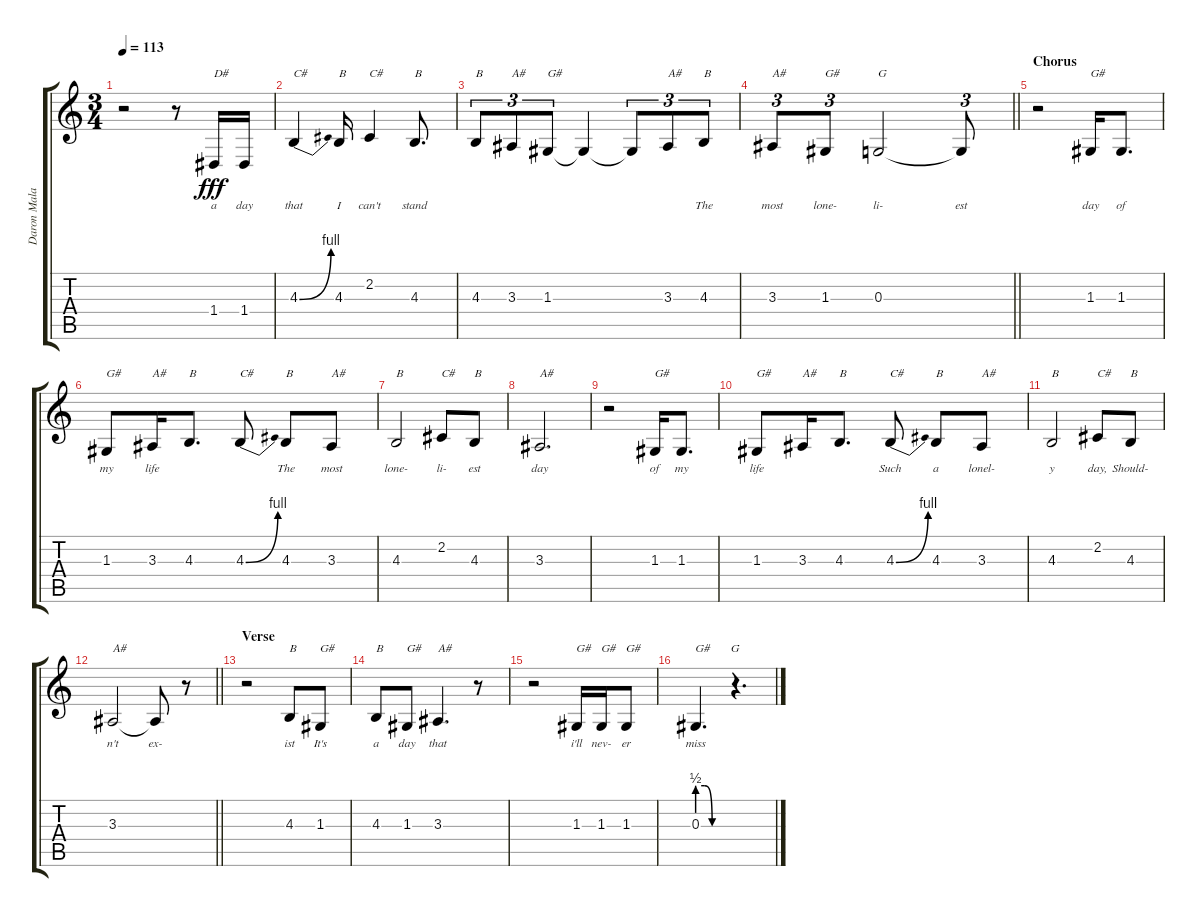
\track ("Daron Malakian - Vocals" "Daron Mala") {instrument tenorsax}
\staff {score tabs}
\tuning (E4 B3 G3 D3 A2 E2) {hide}
\ts (3 4)
\tempo 113
\clef g2
\ks c
r.2{dy fff} r.8 1.4.16{txt "D#" lyrics (0 "a") lyrics (1 "") lyrics (2 "") lyrics (3 "") lyrics (4 "")} 1.4.16{lyrics (0 "day") lyrics (1 "") lyrics (2 "") lyrics (3 "") lyrics (4 "")} |
4.3{be (bend 0 0 60 4)}.4{txt "C#" lyrics (0 "that") lyrics (1 "") lyrics (2 "") lyrics (3 "") lyrics (4 "")} 4.3.16{txt "B" lyrics (0 "I") lyrics (1 "") lyrics (2 "") lyrics (3 "") lyrics (4 "")} 2.2.4{txt "C#" lyrics (0 "can't") lyrics (1 "") lyrics (2 "") lyrics (3 "") lyrics (4 "")} 4.3.8{d txt "B" lyrics (0 "stand") lyrics (1 "") lyrics (2 "") lyrics (3 "") lyrics (4 "")} |
4.3.8{tu (3 2) txt "B" lyrics (0 "") lyrics (1 "") lyrics (2 "") lyrics (3 "") lyrics (4 "")} 3.3.8{tu (3 2) txt "A#" lyrics (0 "") lyrics (1 "") lyrics (2 "") lyrics (3 "") lyrics (4 "")} 1.3.8{tu (3 2) txt "G#" lyrics (0 "") lyrics (1 "") lyrics (2 "") lyrics (3 "") lyrics (4 "")} 1.3{t}.4{lyrics (0 "") lyrics (1 "") lyrics (2 "") lyrics (3 "") lyrics (4 "")} 1.3{t}.8{tu (3 2) lyrics (0 "") lyrics (1 "") lyrics (2 "") lyrics (3 "") lyrics (4 "")} 3.3.8{tu (3 2) txt "A#" lyrics (0 "") lyrics (1 "") lyrics (2 "") lyrics (3 "") lyrics (4 "")} 4.3.8{tu (3 2) txt "B" lyrics (0 "The") lyrics (1 "") lyrics (2 "") lyrics (3 "") lyrics (4 "")} |
\barLineRight lightlight
3.3.8{tu (3 2) txt "A#" lyrics (0 "most") lyrics (1 "") lyrics (2 "") lyrics (3 "") lyrics (4 "")} 1.3.8{tu (3 2) txt "G#" lyrics (0 "lone-") lyrics (1 "") lyrics (2 "") lyrics (3 "") lyrics (4 "")} 0.3.2{txt "G" lyrics (0 "li-") lyrics (1 "") lyrics (2 "") lyrics (3 "") lyrics (4 "")} 0.3{t}.8{tu (3 2) lyrics (0 "est") lyrics (1 "") lyrics (2 "") lyrics (3 "") lyrics (4 "")} |
\section ("" "Chorus")
r.2 1.3.16{txt "G#" lyrics (0 "day") lyrics (1 "") lyrics (2 "") lyrics (3 "") lyrics (4 "")} 1.3.8{d lyrics (0 "of") lyrics (1 "") lyrics (2 "") lyrics (3 "") lyrics (4 "")} |
1.3.8{txt "G#" lyrics (0 "my") lyrics (1 "") lyrics (2 "") lyrics (3 "") lyrics (4 "")} 3.3.16{txt "A#" lyrics (0 "life") lyrics (1 "") lyrics (2 "") lyrics (3 "") lyrics (4 "")} 4.3.8{d txt "B" lyrics (0 "") lyrics (1 "") lyrics (2 "") lyrics (3 "") lyrics (4 "")} 4.3{be (bend 0 0 60 4)}.8{txt "C#" lyrics (0 "") lyrics (1 "") lyrics (2 "") lyrics (3 "") lyrics (4 "")} 4.3.8{txt "B" lyrics (0 "The") lyrics (1 "") lyrics (2 "") lyrics (3 "") lyrics (4 "")} 3.3.8{txt "A#" lyrics (0 "most") lyrics (1 "") lyrics (2 "") lyrics (3 "") lyrics (4 "")} |
4.3.2{txt "B" lyrics (0 "lone-") lyrics (1 "") lyrics (2 "") lyrics (3 "") lyrics (4 "")} 2.2.8{txt "C#" lyrics (0 "li-") lyrics (1 "") lyrics (2 "") lyrics (3 "") lyrics (4 "")} 4.3.8{txt "B" lyrics (0 "est") lyrics (1 "") lyrics (2 "") lyrics (3 "") lyrics (4 "")} |
3.3.2{d txt "A#" lyrics (0 "day") lyrics (1 "") lyrics (2 "") lyrics (3 "") lyrics (4 "")} |
r.2 1.3.16{txt "G#" lyrics (0 "of") lyrics (1 "") lyrics (2 "") lyrics (3 "") lyrics (4 "")} 1.3.8{d lyrics (0 "my") lyrics (1 "") lyrics (2 "") lyrics (3 "") lyrics (4 "")} |
1.3.8{txt "G#" lyrics (0 "life") lyrics (1 "") lyrics (2 "") lyrics (3 "") lyrics (4 "")} 3.3.16{txt "A#" lyrics (0 "") lyrics (1 "") lyrics (2 "") lyrics (3 "") lyrics (4 "")} 4.3.8{d txt "B" lyrics (0 "") lyrics (1 "") lyrics (2 "") lyrics (3 "") lyrics (4 "")} 4.3{be (bend 0 0 60 4)}.8{txt "C#" lyrics (0 "Such") lyrics (1 "") lyrics (2 "") lyrics (3 "") lyrics (4 "")} 4.3.8{txt "B" lyrics (0 "a") lyrics (1 "") lyrics (2 "") lyrics (3 "") lyrics (4 "")} 3.3.8{txt "A#" lyrics (0 "lonel-") lyrics (1 "") lyrics (2 "") lyrics (3 "") lyrics (4 "")} |
4.3.2{txt "B" lyrics (0 "y") lyrics (1 "") lyrics (2 "") lyrics (3 "") lyrics (4 "")} 2.2.8{txt "C#" lyrics (0 "day,") lyrics (1 "") lyrics (2 "") lyrics (3 "") lyrics (4 "")} 4.3.8{txt "B" lyrics (0 "Should-") lyrics (1 "") lyrics (2 "") lyrics (3 "") lyrics (4 "")} |
\barLineRight lightlight
3.3.2{txt "A#" lyrics (0 "n't") lyrics (1 "") lyrics (2 "") lyrics (3 "") lyrics (4 "")} 3.3{t}.8{lyrics (0 "ex-") lyrics (1 "") lyrics (2 "") lyrics (3 "") lyrics (4 "")} r.8 |
\section ("" "Verse")
r.2 4.3.8{txt "B" lyrics (0 "ist") lyrics (1 "") lyrics (2 "") lyrics (3 "") lyrics (4 "")} 1.3.8{txt "G#" lyrics (0 "It's") lyrics (1 "") lyrics (2 "") lyrics (3 "") lyrics (4 "")} |
4.3.8{txt "B" lyrics (0 "a") lyrics (1 "") lyrics (2 "") lyrics (3 "") lyrics (4 "")} 1.3.8{txt "G#" lyrics (0 "day") lyrics (1 "") lyrics (2 "") lyrics (3 "") lyrics (4 "")} 3.3.4{d txt "A#" lyrics (0 "that") lyrics (1 "") lyrics (2 "") lyrics (3 "") lyrics (4 "")} r.8 |
r.2 1.3.16{txt "G#" lyrics (0 "i'll") lyrics (1 "") lyrics (2 "") lyrics (3 "") lyrics (4 "")} 1.3.16{txt "G#" lyrics (0 "nev-") lyrics (1 "") lyrics (2 "") lyrics (3 "") lyrics (4 "")} 1.3.8{txt "G#" lyrics (0 "er") lyrics (1 "") lyrics (2 "") lyrics (3 "") lyrics (4 "")} |
0.3{be (custom 0 2 15 2 30 0 60 0)}.4{d txt "G#       G" lyrics (0 "miss") lyrics (1 "") lyrics (2 "") lyrics (3 "") lyrics (4 "")} r.4{d}
